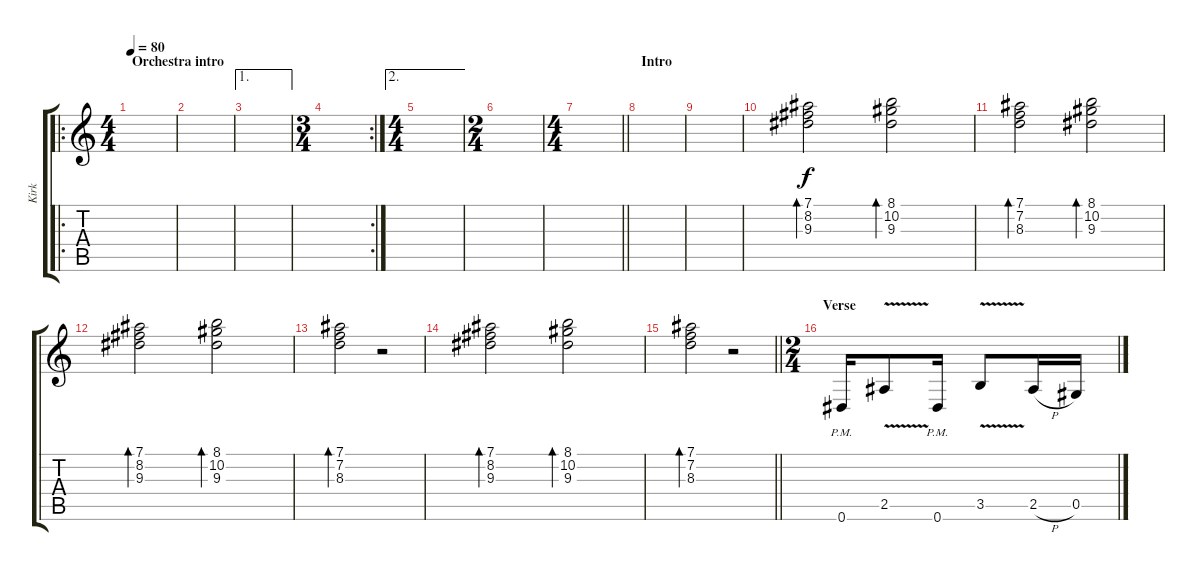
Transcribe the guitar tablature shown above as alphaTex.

\track ("Kirk" "Kirk") {instrument distortionguitar}
\staff {score tabs}
\tuning (Eb4 Bb3 Gb3 Db3 Ab2 Eb2) {hide}
\ro
\ts (4 4)
\section ("" "Orchestra intro")
\tempo 80
\clef g2
\ks c
|
|
\ae 1
|
\rc 2
\ts (3 4)
|
\ae 2
\ts (4 4)
|
\ts (2 4)
|
\ts (4 4)
\barLineRight lightlight
|
\section ("" "Intro")
|
|
(7.1 8.2 9.3).2{bd 60 instrument electricguitarclean} (8.1 10.2 9.3).2{bd 60} |
(7.1 7.2 8.3).2{bd 60} (8.1 10.2 9.3).2{bd 60} |
(7.1 8.2 9.3).2{bd 60} (8.1 10.2 9.3).2{bd 60} |
(7.1 7.2 8.3).2{bd 60} r.2 |
(7.1 8.2 9.3).2{bd 60} (8.1 10.2 9.3).2{bd 60} |
\barLineRight lightlight
(7.1 7.2 8.3).2{bd 60} r.2 |
\ts (2 4)
\section ("" "Verse")
0.6{pm}.16{instrument distortionguitar} 2.5{v}.8 0.6{pm}.16 3.5{v}.8 2.5{h}.16 0.5.16
